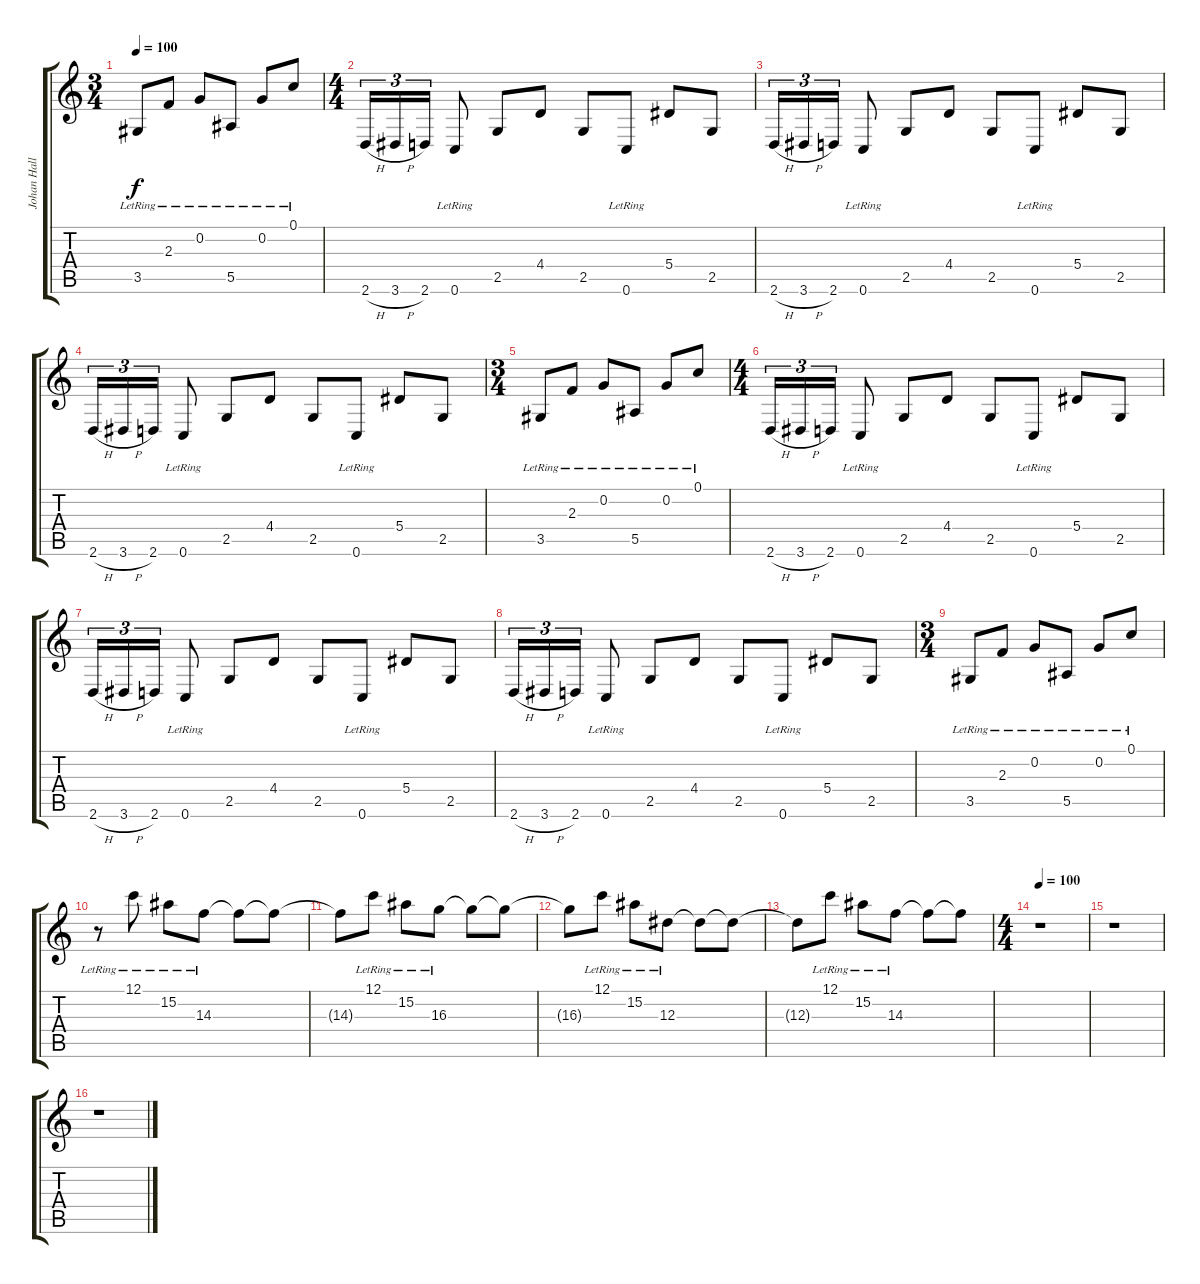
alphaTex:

\track ("Johan Hallgreen (Clean)" "Johan Hall") {instrument acousticguitarsteel}
\staff {score tabs}
\tuning (C4 G3 Eb3 Bb2 F2 C2) {hide}
\ts (3 4)
\tempo 100
\clef g2
\ks c
3.5{lr}.8{dy f} 2.3{lr}.8 0.2{lr}.8 5.5{lr}.8 0.2{lr}.8 0.1{lr}.8 |
\ts (4 4)
2.6{h}.16{tu (3 2)} 3.6{h}.16{tu (3 2)} 2.6.16{tu (3 2)} 0.6{lr}.8 2.5.8 4.4.8 2.5.8 0.6{lr}.8 5.4.8 2.5.8 |
2.6{h}.16{tu (3 2)} 3.6{h}.16{tu (3 2)} 2.6.16{tu (3 2)} 0.6{lr}.8 2.5.8 4.4.8 2.5.8 0.6{lr}.8 5.4.8 2.5.8 |
2.6{h}.16{tu (3 2)} 3.6{h}.16{tu (3 2)} 2.6.16{tu (3 2)} 0.6{lr}.8 2.5.8 4.4.8 2.5.8 0.6{lr}.8 5.4.8 2.5.8 |
\ts (3 4)
3.5{lr}.8 2.3{lr}.8 0.2{lr}.8 5.5{lr}.8 0.2{lr}.8 0.1{lr}.8 |
\ts (4 4)
2.6{h}.16{tu (3 2)} 3.6{h}.16{tu (3 2)} 2.6.16{tu (3 2)} 0.6{lr}.8 2.5.8 4.4.8 2.5.8 0.6{lr}.8 5.4.8 2.5.8 |
2.6{h}.16{tu (3 2)} 3.6{h}.16{tu (3 2)} 2.6.16{tu (3 2)} 0.6{lr}.8 2.5.8 4.4.8 2.5.8 0.6{lr}.8 5.4.8 2.5.8 |
2.6{h}.16{tu (3 2)} 3.6{h}.16{tu (3 2)} 2.6.16{tu (3 2)} 0.6{lr}.8 2.5.8 4.4.8 2.5.8 0.6{lr}.8 5.4.8 2.5.8 |
\ts (3 4)
3.5{lr}.8 2.3{lr}.8 0.2{lr}.8 5.5{lr}.8 0.2{lr}.8 0.1{lr}.8 |
r.8{instrument electricguitarclean} 12.1{lr}.8 15.2{lr}.8 14.3{lr}.8 14.3{t}.8 14.3{t}.8 |
14.3{t}.8 12.1{lr}.8 15.2{lr}.8 16.3{lr}.8 16.3{t}.8 16.3{t}.8 |
16.3{t}.8 12.1{lr}.8 15.2{lr}.8 12.3{lr}.8 12.3{t}.8 12.3{t}.8 |
12.3{t}.8 12.1{lr}.8 15.2{lr}.8 14.3{lr}.8 14.3{t}.8 14.3{t}.8 |
\ts (4 4)
\tempo 100
r.1 |
r.1 |
r.1
